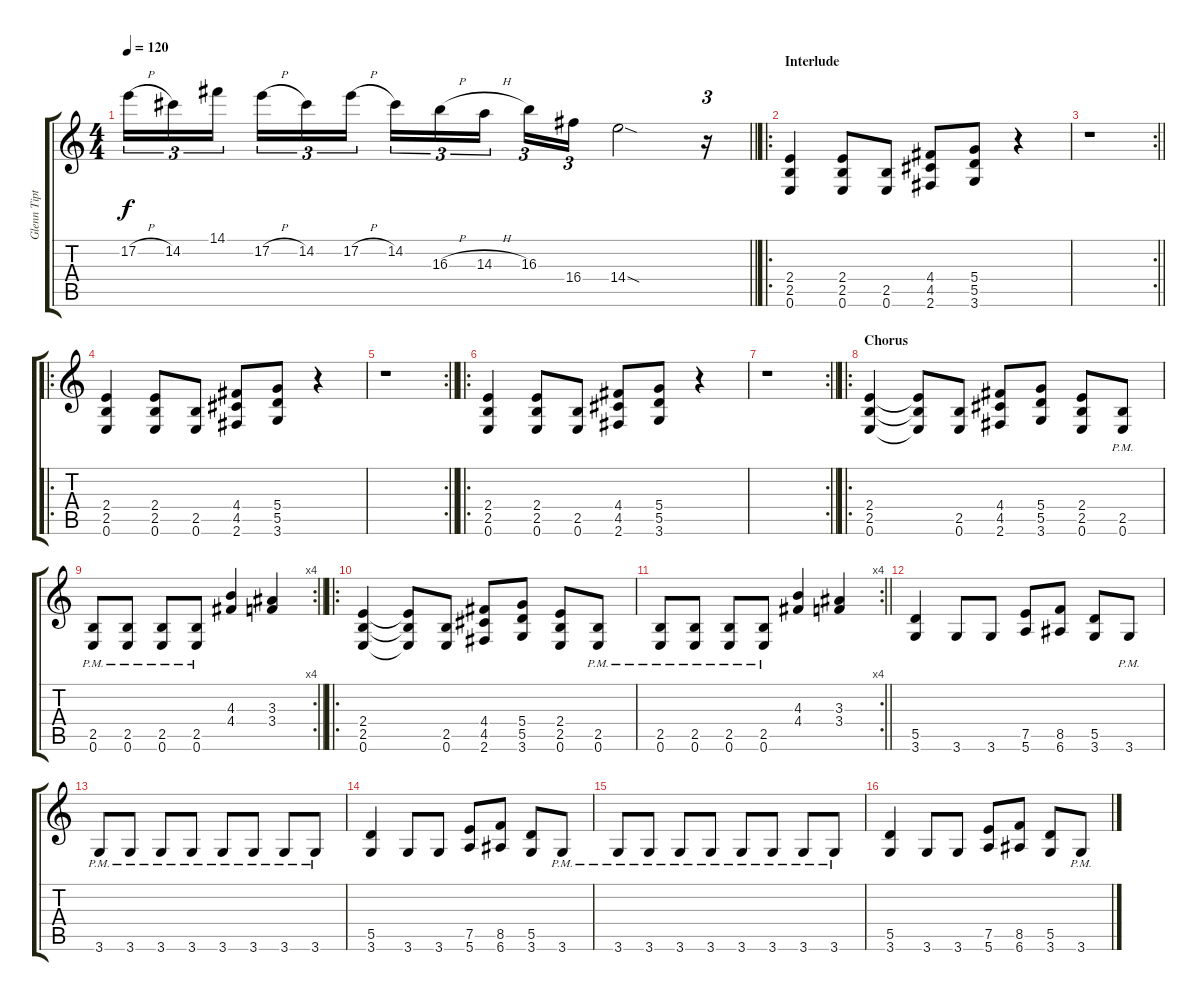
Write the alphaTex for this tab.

\track ("Glenn Tipton" "Glenn Tipt") {instrument distortionguitar}
\staff {score tabs}
\tuning (E4 B3 G3 D3 A2 E2) {hide}
\ts (4 4)
\tempo 120
\clef g2
\barLineRight lightlight
\ks c
17.2{h}.16{tu (3 2) dy f} 14.2.16{tu (3 2)} 14.1.16{tu (3 2) beam splitsecondary} 17.2{h}.16{tu (3 2)} 14.2.16{tu (3 2)} 17.2{h}.16{tu (3 2)} 14.2.16{tu (3 2)} 16.3{h}.16{tu (3 2)} 14.3{h}.16{tu (3 2) beam splitsecondary} 16.3.16{tu (3 2)} 16.4.16{tu (3 2)} 14.4{sod}.2 r.16{tu (3 2)} |
\ro
\section ("" "Interlude")
(2.4 2.5 0.6).4{instrument distortionguitar} (2.4 2.5 0.6).8 (2.5 0.6).8 (4.4 4.5 2.6).8 (5.4 5.5 3.6).8 r.4 |
\rc 2
\barLineRight lightlight
r.1 |
\ro
(2.4 2.5 0.6).4 (2.4 2.5 0.6).8 (2.5 0.6).8 (4.4 4.5 2.6).8 (5.4 5.5 3.6).8 r.4 |
\rc 2
\barLineRight lightlight
r.1 |
\ro
(2.4 2.5 0.6).4 (2.4 2.5 0.6).8 (2.5 0.6).8 (4.4 4.5 2.6).8 (5.4 5.5 3.6).8 r.4 |
\rc 2
\barLineRight lightlight
r.1 |
\ro
\section ("" "Chorus")
(2.4 2.5 0.6).4 (2.4{t} 2.5{t} 0.6{t}).8 (2.5 0.6).8 (4.4 4.5 2.6).8 (5.4 5.5 3.6).8 (2.4 2.5 0.6).8 (2.5{pm} 0.6{pm}).8 |
\rc 4
\barLineRight lightlight
(2.5{pm} 0.6{pm}).8 (2.5{pm} 0.6{pm}).8 (2.5{pm} 0.6{pm}).8 (2.5{pm} 0.6{pm}).8 (4.3 4.4).4 (3.3 3.4).4 |
\ro
(2.4 2.5 0.6).4 (2.4{t} 2.5{t} 0.6{t}).8 (2.5 0.6).8 (4.4 4.5 2.6).8 (5.4 5.5 3.6).8 (2.4 2.5 0.6).8 (2.5{pm} 0.6{pm}).8 |
\rc 4
\barLineRight lightlight
(2.5{pm} 0.6{pm}).8 (2.5{pm} 0.6{pm}).8 (2.5{pm} 0.6{pm}).8 (2.5{pm} 0.6{pm}).8 (4.3 4.4).4 (3.3 3.4).4 |
(5.5 3.6).4 3.6.8 3.6.8 (7.5 5.6).8 (8.5 6.6).8 (5.5 3.6).8 3.6{pm}.8 |
3.6{pm}.8 3.6{pm}.8 3.6{pm}.8 3.6{pm}.8 3.6{pm}.8 3.6{pm}.8 3.6{pm}.8 3.6{pm}.8 |
(5.5 3.6).4 3.6.8 3.6.8 (7.5 5.6).8 (8.5 6.6).8 (5.5 3.6).8 3.6{pm}.8 |
3.6{pm}.8 3.6{pm}.8 3.6{pm}.8 3.6{pm}.8 3.6{pm}.8 3.6{pm}.8 3.6{pm}.8 3.6{pm}.8 |
(5.5 3.6).4 3.6.8 3.6.8 (7.5 5.6).8 (8.5 6.6).8 (5.5 3.6).8 3.6{pm}.8
